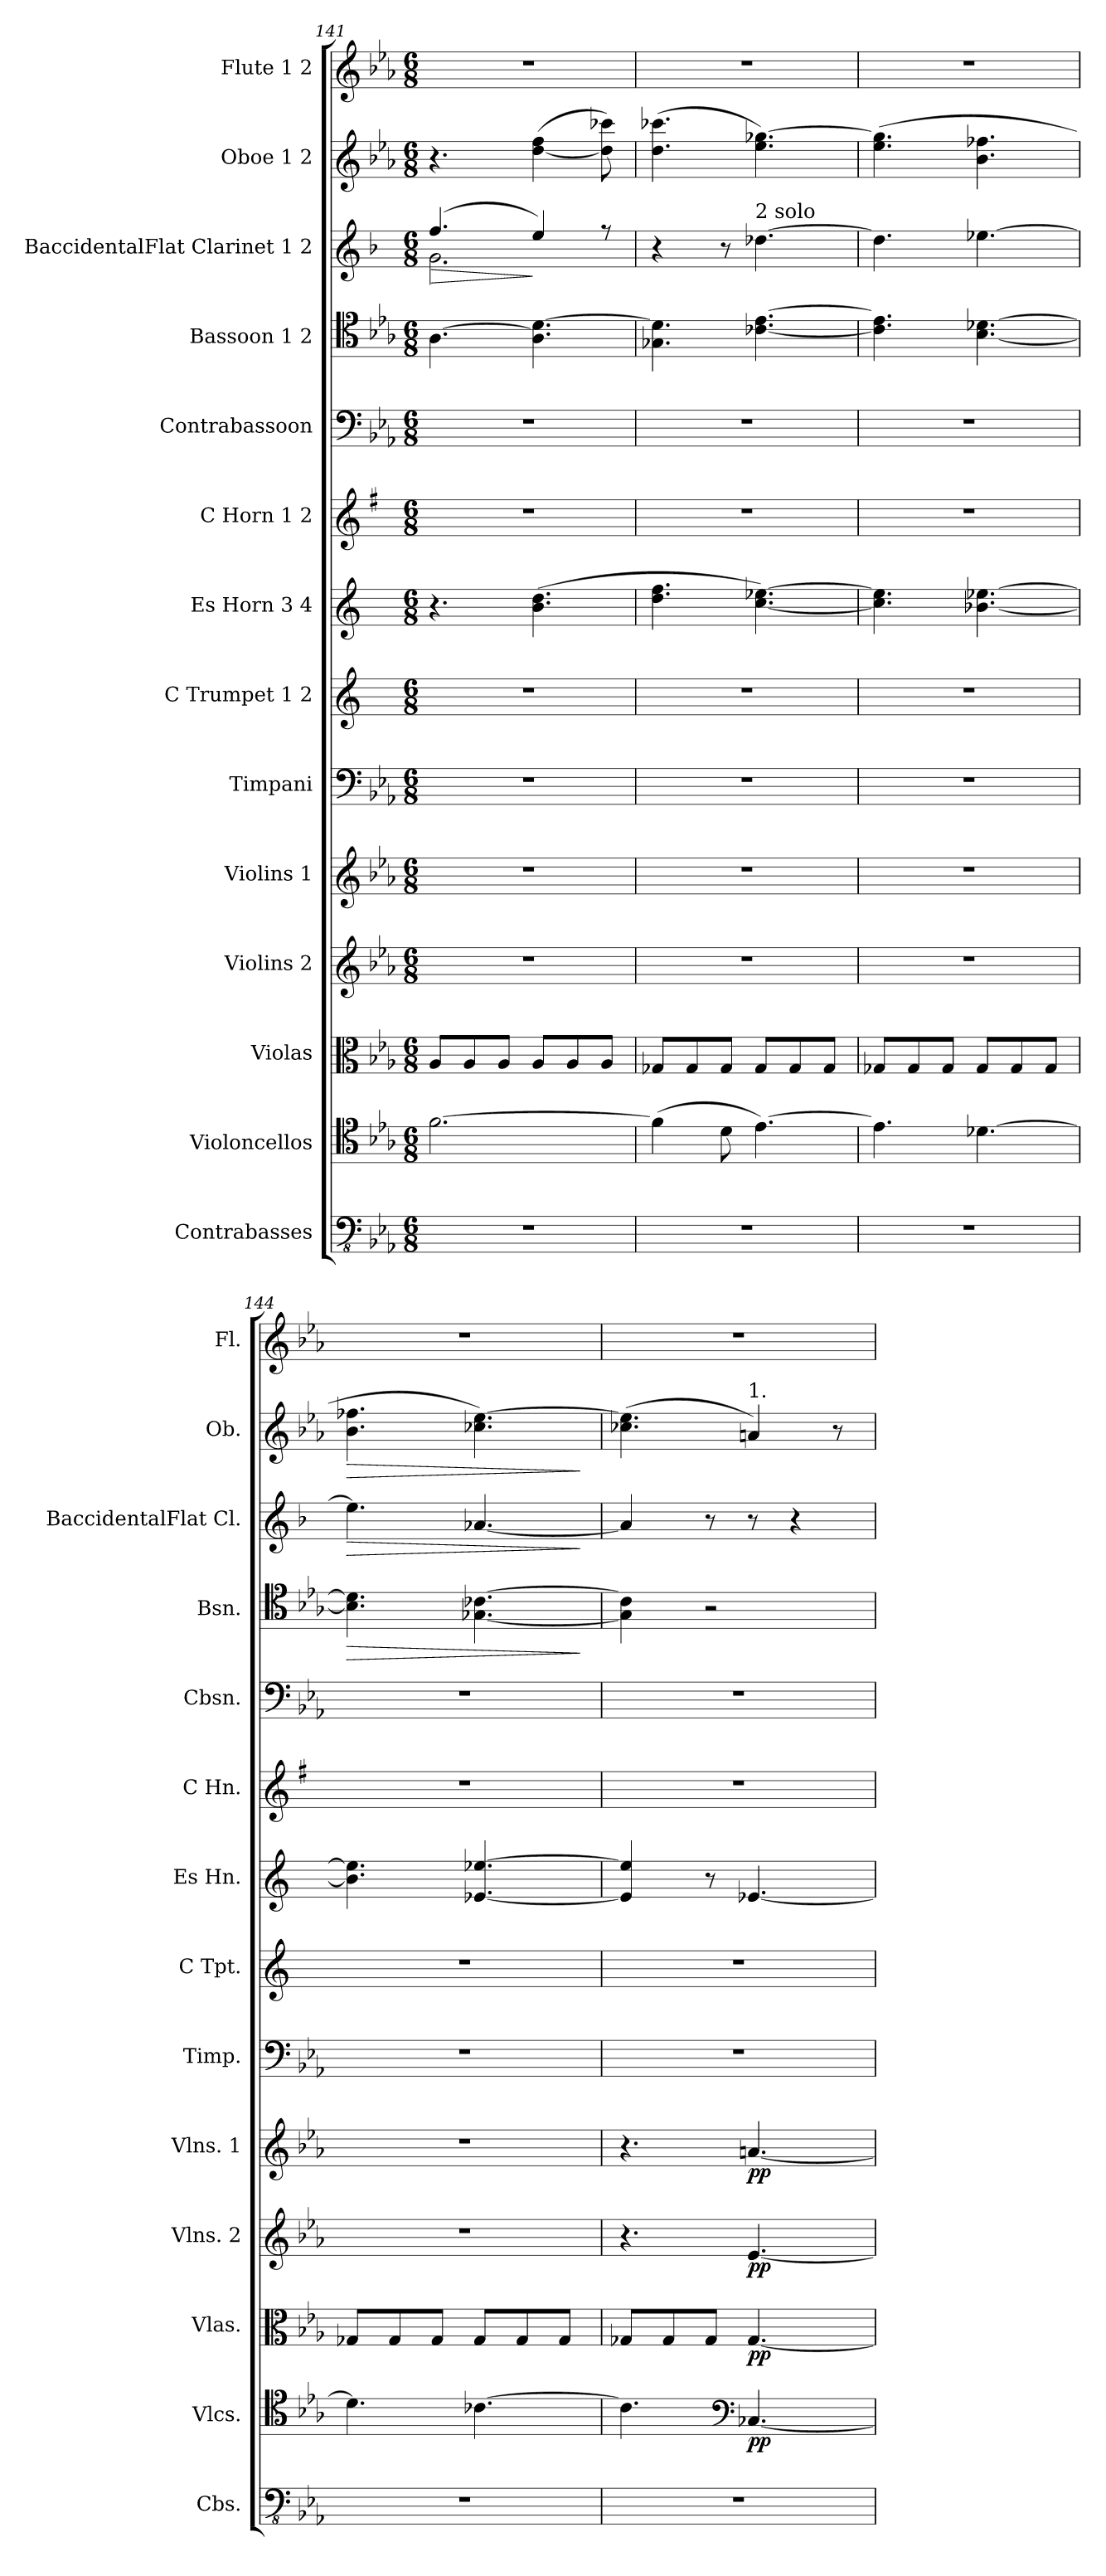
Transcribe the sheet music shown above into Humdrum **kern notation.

**kern	**kern	**dynam	**kern	**dynam	**kern	**dynam	**kern	**dynam	**kern	**kern	**kern	**kern	**kern	**kern	**dynam	**kern	**dynam	**kern	**dynam	**kern
*part14	*part13	*part13	*part12	*part12	*part11	*part11	*part10	*part10	*part9	*part8	*part7	*part6	*part5	*part4	*part4	*part3	*part3	*part2	*part2	*part1
*staff14	*staff13	*staff13	*staff12	*staff12	*staff11	*staff11	*staff10	*staff10	*staff9	*staff8	*staff7	*staff6	*staff5	*staff4	*staff4	*staff3	*staff3	*staff2	*staff2	*staff1
*I"Contrabasses	*I"Violoncellos	*	*I"Violas	*	*I"Violins 2	*	*I"Violins 1	*	*I"Timpani	*I"C Trumpet 1 2	*I"Es Horn 3 4	*I"C Horn 1 2	*I"Contrabassoon	*I"Bassoon 1 2	*	*I"BaccidentalFlat Clarinet 1 2	*	*I"Oboe 1 2	*	*I"Flute  1 2
*I'Cbs.	*I'Vlcs.	*	*I'Vlas.	*	*I'Vlns. 2	*	*I'Vlns. 1	*	*I'Timp.	*I'C Tpt.	*I'Es Hn.	*I'C Hn.	*I'Cbsn.	*I'Bsn.	*	*I'BaccidentalFlat Cl.	*	*I'Ob.	*	*I'Fl.
*clefFv4	*clefC4	*	*clefC3	*	*clefG2	*	*clefG2	*	*clefF4	*clefG2	*clefG2	*clefG2	*clefF4	*clefC4	*	*clefG2	*	*clefG2	*	*clefG2
*	*	*	*	*	*	*	*	*	*	*	*ITrd5c9	*ITrd4c7	*ITrd7c12	*	*	*ITrd1c2	*	*	*	*
*k[b-e-a-]	*k[b-e-a-]	*	*k[b-e-a-]	*	*k[b-e-a-]	*	*k[b-e-a-]	*	*k[b-e-a-]	*k[]	*k[b-e-a-]	*k[]	*k[b-e-a-]	*k[b-e-a-]	*	*k[b-e-a-]	*	*k[b-e-a-]	*	*k[b-e-a-]
*M6/8	*M6/8	*	*M6/8	*	*M6/8	*	*M6/8	*	*M6/8	*M6/8	*M6/8	*M6/8	*M6/8	*M6/8	*	*M6/8	*	*M6/8	*	*M6/8
=141	=141	=141	=141	=141	=141	=141	=141	=141	=141	=141	=141	=141	=141	=141	=141	=141	=141	=141	=141	=141
!	!	!	!	!	!	!	!	!	!	!	!	!	!	!	!	!	!LO:HP:b	!	!	!
*	*	*	*	*	*	*	*	*	*	*	*	*	*	*	*	*^	*	*	*	*
2.r	[2.f\	.	8A-/L	.	2.r	.	2.r	.	2.r	2.r	4.r	2.r	2.r	[4.A-\	.	(>4.ee-/	2.f\	>	4.r	.	2.r
.	.	.	8A-/	.	.	.	.	.	.	.	.	.	.	.	.	.	.	.	.	.	.
.	.	.	8A-/J	.	.	.	.	.	.	.	.	.	.	.	.	.	.	.	.	.	.
.	.	.	8A-/L	.	.	.	.	.	.	.	(>4.d\ 4.f\	.	.	4.A-\] [4.d\	.	4dd/)	.	]	(<[4dd\ 4ff\	.	.
.	.	.	8A-/	.	.	.	.	.	.	.	.	.	.	.	.	.	.	.	.	.	.
.	.	.	8A-/J	.	.	.	.	.	.	.	.	.	.	.	.	8r	.	.	8dd\] 8ccc-X\)	.	.
*	*	*	*	*	*	*	*	*	*	*	*	*	*	*	*	*v	*v	*	*	*	*
=142	=142	=142	=142	=142	=142	=142	=142	=142	=142	=142	=142	=142	=142	=142	=142	=142	=142	=142	=142	=142
2.r	(>4f\]	.	8G-X/L	.	2.r	.	2.r	.	2.r	2.r	4.f\ 4.a-\	2.r	2.r	4.G-X\ 4.d\]	.	4r	.	(>4.dd\ 4.ccc-X\	.	2.r
.	.	.	8G-/	.	.	.	.	.	.	.	.	.	.	.	.	.	.	.	.	.
.	8d\	.	8G-/J	.	.	.	.	.	.	.	.	.	.	.	.	8r	.	.	.	.
!	!	!	!	!	!	!	!	!	!	!	!	!	!	!	!	!LO:TX:a:t=2 solo	!	!	!	!
.	[4.e-\)	.	8G-/L	.	.	.	.	.	.	.	[4.e-\ [4.g-X\)	.	.	[4.c-X\ [4.e-\	.	[4.cc-X\	.	4.ee-\ [4.gg-X\)	.	.
.	.	.	8G-/	.	.	.	.	.	.	.	.	.	.	.	.	.	.	.	.	.
.	.	.	8G-/J	.	.	.	.	.	.	.	.	.	.	.	.	.	.	.	.	.
=143	=143	=143	=143	=143	=143	=143	=143	=143	=143	=143	=143	=143	=143	=143	=143	=143	=143	=143	=143	=143
2.r	4.e-\]	.	8G-X/L	.	2.r	.	2.r	.	2.r	2.r	4.e-\] 4.g-\]	2.r	2.r	4.c-\] 4.e-\]	.	4.cc-\]	.	(>4.ee-\ 4.gg-\]	.	2.r
.	.	.	8G-/	.	.	.	.	.	.	.	.	.	.	.	.	.	.	.	.	.
.	.	.	8G-/J	.	.	.	.	.	.	.	.	.	.	.	.	.	.	.	.	.
.	[4.d-X\	.	8G-/L	.	.	.	.	.	.	.	[4.d-X\ [4.g-X\	.	.	[4.B-\ [4.d-X\	.	[4.dd-X\	.	4.b-\ 4.ff-X\	.	.
.	.	.	8G-/	.	.	.	.	.	.	.	.	.	.	.	.	.	.	.	.	.
.	.	.	8G-/J	.	.	.	.	.	.	.	.	.	.	.	.	.	.	.	.	.
!!LO:PB:g=z
=144	=144	=144	=144	=144	=144	=144	=144	=144	=144	=144	=144	=144	=144	=144	=144	=144	=144	=144	=144	=144
!	!	!	!	!	!	!	!	!	!	!	!	!	!	!	!LO:HP:b	!	!LO:HP:b	!	!LO:HP:b	!
2.r	4.d-\]	.	8G-X/L	.	2.r	.	2.r	.	2.r	2.r	4.d-\] 4.g-\]	2.r	2.r	4.B-\] 4.d-\]	>	4.dd-\]	>	4.b-\ 4.ff-X\	>	2.r
.	.	.	8G-/	.	.	.	.	.	.	.	.	.	.	.	.	.	.	.	.	.
.	.	.	8G-/J	.	.	.	.	.	.	.	.	.	.	.	.	.	.	.	.	.
.	[4.c-X\	.	8G-/L	.	.	.	.	.	.	.	[4.G-X/ [4.g-X/	.	.	[4.G-X\ [4.c-X\	.	[4.g-X/	.	4.cc-X\ [4.ee-\)	.	.
.	.	.	8G-/	.	.	.	.	.	.	.	.	.	.	.	.	.	.	.	.	.
.	.	.	8G-/J	.	.	.	.	.	.	.	.	.	.	.	.	.	.	.	.	.
.	.	.	.	.	.	.	.	.	.	.	.	.	.	.	]	.	]	.	]	.
=145	=145	=145	=145	=145	=145	=145	=145	=145	=145	=145	=145	=145	=145	=145	=145	=145	=145	=145	=145	=145
2.r	4.c-\]	.	8G-X/L	.	4.r	.	4.r	.	2.r	2.r	4G-/] 4g-/]	2.r	2.r	4G-\] 4c-\]	.	4g-/]	.	(>4.cc-X\ 4.ee-\]	.	2.r
.	.	.	8G-/	.	.	.	.	.	.	.	.	.	.	.	.	.	.	.	.	.
.	.	.	8G-/J	.	.	.	.	.	.	.	8r	.	.	2r	.	8r	.	.	.	.
*	*clefF4	*	*	*	*	*	*	*	*	*	*	*	*	*	*	*	*	*	*	*
!	!	!	!	!	!	!	!	!	!	!	!	!	!	!	!	!	!	!LO:TX:a:t=1.	!	!
!	!	!LO:DY:b	!	!LO:DY:b	!	!LO:DY:b	!	!LO:DY:b	!	!	!	!	!	!	!	!	!	!	!	!
.	[4.C-X/	pp	[4.G-/	pp	[4.e-/	pp	[4.an/	pp	.	.	[4.G-X/	.	.	.	.	8r	.	4an/)	.	.
.	.	.	.	.	.	.	.	.	.	.	.	.	.	.	.	4r	.	.	.	.
.	.	.	.	.	.	.	.	.	.	.	.	.	.	.	.	.	.	8r	.	.
=	=	=	=	=	=	=	=	=	=	=	=	=	=	=	=	=	=	=	=	=
*-	*-	*-	*-	*-	*-	*-	*-	*-	*-	*-	*-	*-	*-	*-	*-	*-	*-	*-	*-	*-
